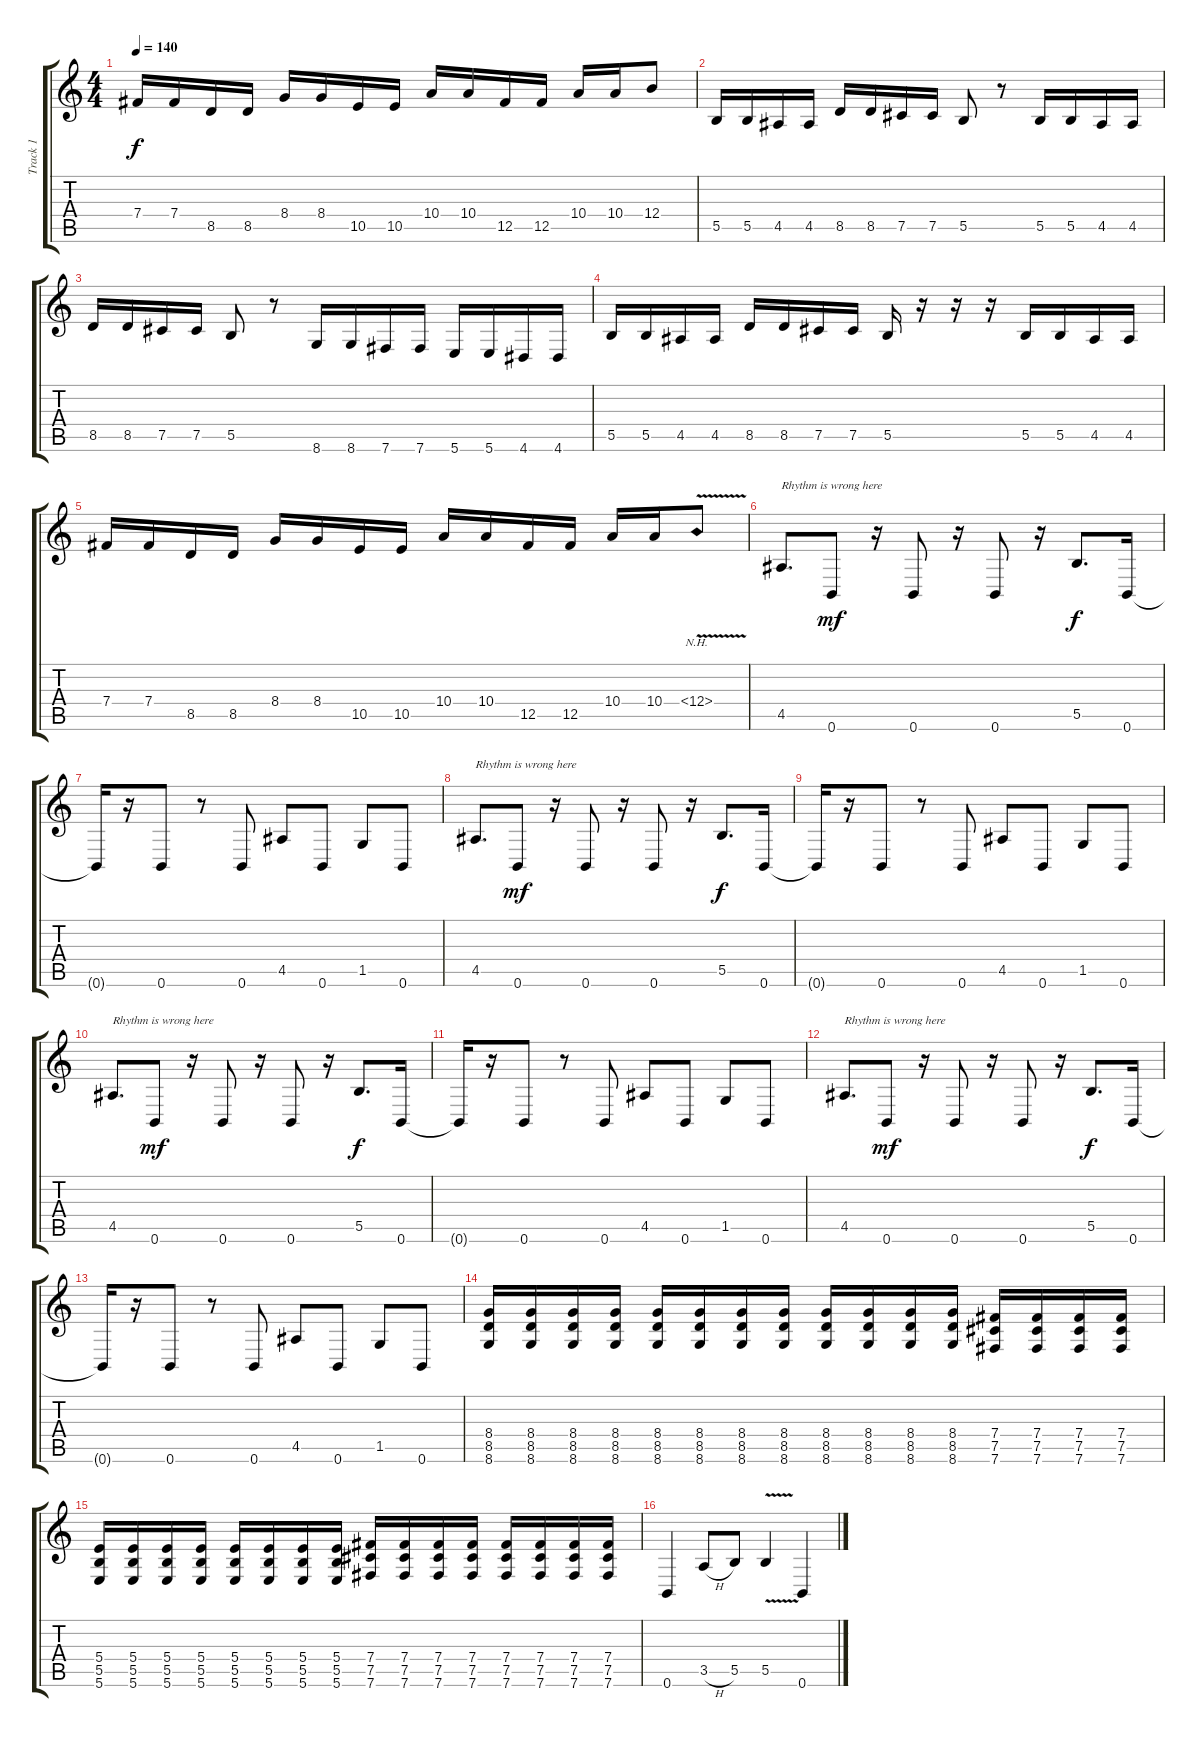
\track ("Track 1" "Track 1") {instrument distortionguitar}
\staff {score tabs}
\tuning (Db4 Ab3 E3 B2 Gb2 B1) {hide}
\ts (4 4)
\tempo 140
\clef g2
\ks c
7.4.16{dy f} 7.4.16 8.5.16 8.5.16 8.4.16 8.4.16 10.5.16 10.5.16 10.4.16 10.4.16 12.5.16 12.5.16 10.4.16 10.4.16 12.4.8 |
5.5.16 5.5.16 4.5.16 4.5.16 8.5.16 8.5.16 7.5.16 7.5.16 5.5.8 r.8 5.5.16 5.5.16 4.5.16 4.5.16 |
8.5.16 8.5.16 7.5.16 7.5.16 5.5.8 r.8 8.6.16 8.6.16 7.6.16 7.6.16 5.6.16 5.6.16 4.6.16 4.6.16 |
5.5.16 5.5.16 4.5.16 4.5.16 8.5.16 8.5.16 7.5.16 7.5.16 5.5.16 r.16 r.16 r.16 5.5.16 5.5.16 4.5.16 4.5.16 |
7.4.16 7.4.16 8.5.16 8.5.16 8.4.16 8.4.16 10.5.16 10.5.16 10.4.16 10.4.16 12.5.16 12.5.16 10.4.16 10.4.16 12.4{nh v}.8 |
4.5.8{d txt "Rhythm is wrong here"} 0.6.8{dy mf} r.16 0.6.8 r.16 0.6.8 r.16 5.5.8{d dy f} 0.6.16 |
0.6{t}.16 r.16 0.6.8 r.8 0.6.8 4.5.8 0.6.8 1.5.8 0.6.8 |
4.5.8{d txt "Rhythm is wrong here"} 0.6.8{dy mf} r.16 0.6.8 r.16 0.6.8 r.16 5.5.8{d dy f} 0.6.16 |
0.6{t}.16 r.16 0.6.8 r.8 0.6.8 4.5.8 0.6.8 1.5.8 0.6.8 |
4.5.8{d txt "Rhythm is wrong here"} 0.6.8{dy mf} r.16 0.6.8 r.16 0.6.8 r.16 5.5.8{d dy f} 0.6.16 |
0.6{t}.16 r.16 0.6.8 r.8 0.6.8 4.5.8 0.6.8 1.5.8 0.6.8 |
4.5.8{d txt "Rhythm is wrong here"} 0.6.8{dy mf} r.16 0.6.8 r.16 0.6.8 r.16 5.5.8{d dy f} 0.6.16 |
0.6{t}.16 r.16 0.6.8 r.8 0.6.8 4.5.8 0.6.8 1.5.8 0.6.8 |
(8.4 8.5 8.6).16 (8.4 8.5 8.6).16 (8.4 8.5 8.6).16 (8.4 8.5 8.6).16 (8.4 8.5 8.6).16 (8.4 8.5 8.6).16 (8.4 8.5 8.6).16 (8.4 8.5 8.6).16 (8.4 8.5 8.6).16 (8.4 8.5 8.6).16 (8.4 8.5 8.6).16 (8.4 8.5 8.6).16 (7.4 7.5 7.6).16 (7.4 7.5 7.6).16 (7.4 7.5 7.6).16 (7.4 7.5 7.6).16 |
(5.4 5.5 5.6).16 (5.4 5.5 5.6).16 (5.4 5.5 5.6).16 (5.4 5.5 5.6).16 (5.4 5.5 5.6).16 (5.4 5.5 5.6).16 (5.4 5.5 5.6).16 (5.4 5.5 5.6).16 (7.4 7.5 7.6).16 (7.4 7.5 7.6).16 (7.4 7.5 7.6).16 (7.4 7.5 7.6).16 (7.4 7.5 7.6).16 (7.4 7.5 7.6).16 (7.4 7.5 7.6).16 (7.4 7.5 7.6).16 |
0.6.4 3.5{h}.8 5.5.8 5.5{v}.4 0.6.4
